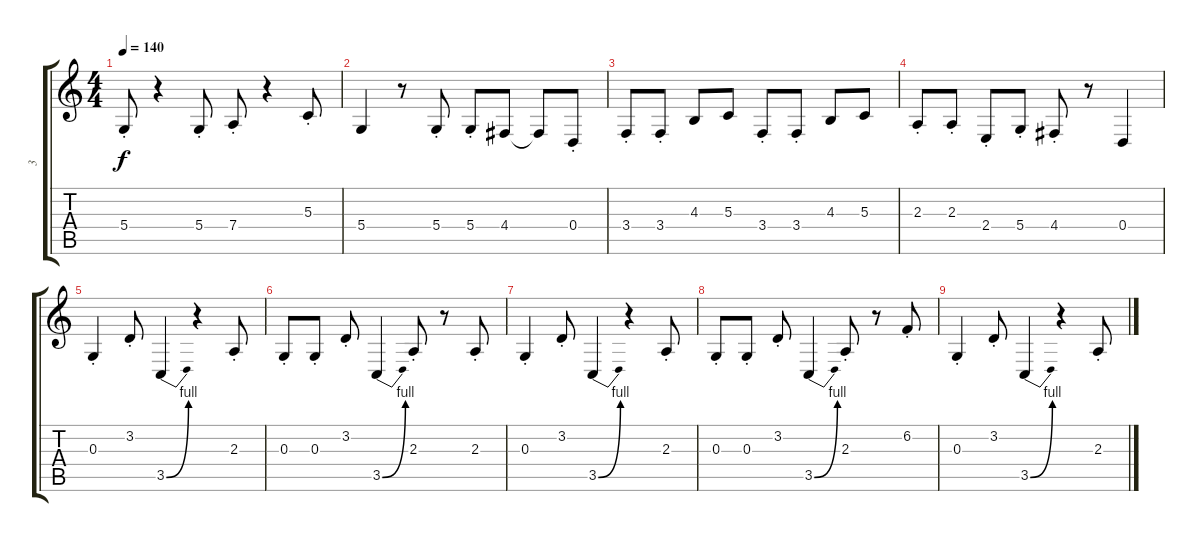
\track ("3" "3") {instrument trombone}
\staff {score tabs}
\tuning (E4 B3 G3 D3 A2 E2) {hide}
\ts (4 4)
\tempo 140
\clef g2
\ks c
5.4{st}.8{dy f} r.4 5.4{st}.8 7.4{st}.8 r.4 5.3{st}.8 |
5.4.4 r.8 5.4{st}.8 5.4{st}.8 4.4.8 4.4{t}.8 0.4{st}.8 |
3.4{st}.8 3.4{st}.8 4.3.8 5.3.8 3.4{st}.8 3.4{st}.8 4.3.8 5.3.8 |
2.3{st}.8 2.3{st}.8 2.4{st}.8 5.4{st}.8 4.4{st}.8 r.8 0.4.4 |
0.3{st}.4{volume 0} 3.2{st}.8 3.5{be (bend 0 0 60 4)}.4 r.4 2.3{st}.8 |
0.3{st}.8 0.3{st}.8 3.2{st}.8 3.5{be (bend 0 0 60 4)}.4 2.3{st}.8 r.8 2.3{st}.8 |
0.3{st}.4 3.2{st}.8 3.5{be (bend 0 0 60 4)}.4 r.4 2.3{st}.8 |
0.3{st}.8 0.3{st}.8 3.2{st}.8 3.5{be (bend 0 0 60 4)}.4 2.3{st}.8 r.8 6.2{st}.8 |
0.3{st}.4 3.2{st}.8 3.5{be (bend 0 0 60 4)}.4 r.4 2.3{st}.8
